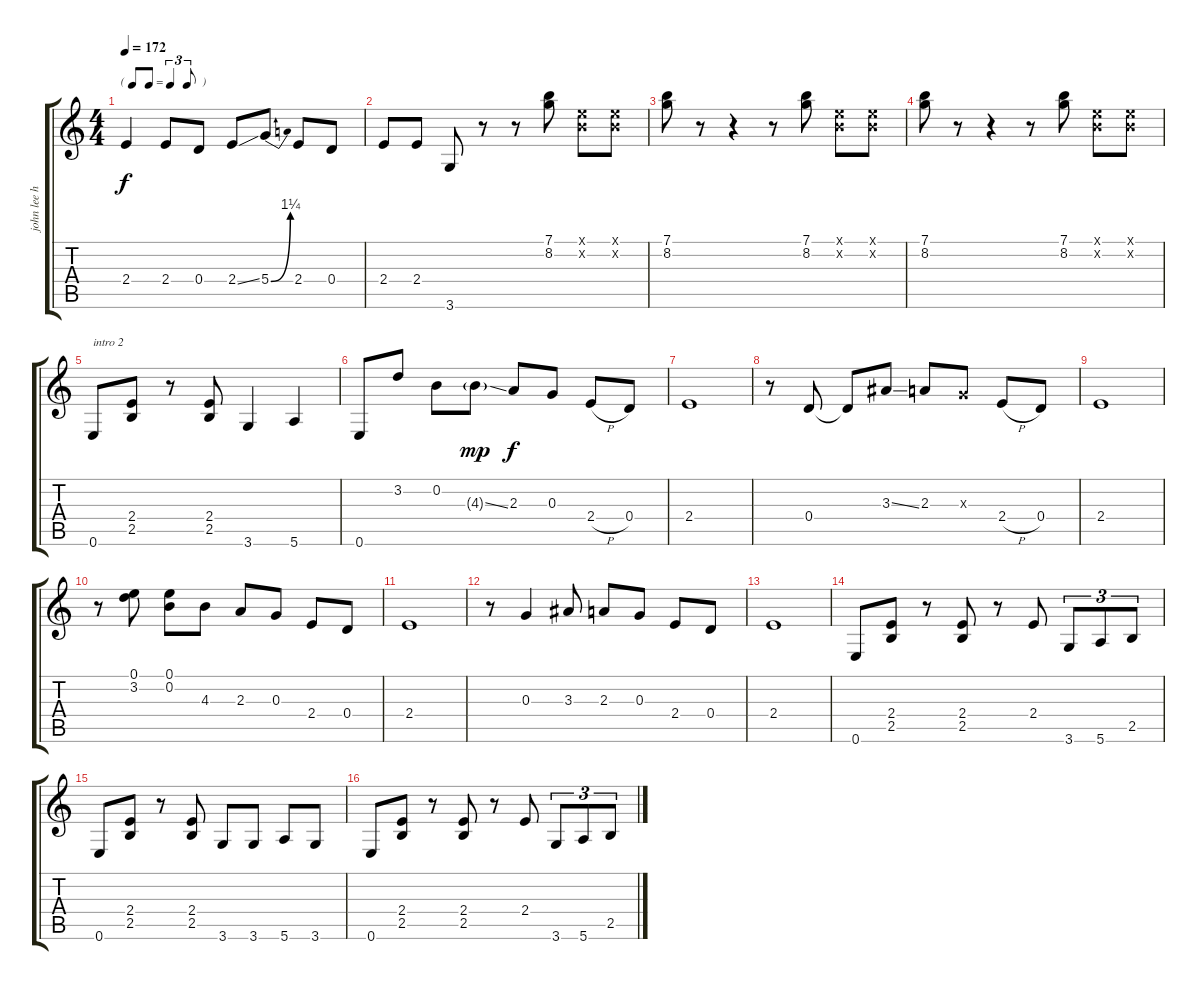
\track ("john lee hooker" "john lee h") {instrument acousticguitarsteel}
\staff {score tabs}
\tuning (E4 B3 G3 D3 A2 E2) {hide}
\ts (4 4)
\tf triplet8th
\tempo 172
\clef g2
\ks c
2.4.4{dy f} 2.4.8 0.4.8 2.4{ss}.8 5.4{be (bend 0 0 60 5)}.8 2.4.8 0.4.8 |
2.4.8 2.4.8 3.6.8 r.8 r.8 (7.1 8.2).8 (0.1{x} 0.2{x}).8 (0.1{x} 0.2{x}).8 |
(7.1 8.2).8 r.8 r.4 r.8 (7.1 8.2).8 (0.1{x} 0.2{x}).8 (0.1{x} 0.2{x}).8 |
(7.1 8.2).8 r.8 r.4 r.8 (7.1 8.2).8 (0.1{x} 0.2{x}).8 (0.1{x} 0.2{x}).8 |
0.6.8{txt "intro 2"} (2.4 2.5).8 r.8 (2.4 2.5).8 3.6.4 5.6.4 |
0.6.8 3.2.8 0.2.8 4.3{ss g}.8{dy mp} 2.3.8{dy f} 0.3.8 2.4{h}.8 0.4.8 |
2.4.1 |
r.8 0.4.8 0.4{t}.8 3.3{ss}.8 2.3.8 0.3{x}.8 2.4{h}.8 0.4.8 |
2.4.1 |
r.8 (0.1 3.2).8 (0.1 0.2).8 4.3.8 2.3.8 0.3.8 2.4.8 0.4.8 |
2.4.1 |
r.8 0.3.4 3.3.8 2.3.8 0.3.8 2.4.8 0.4.8 |
2.4.1 |
0.6.8 (2.4 2.5).8 r.8 (2.4 2.5).8 r.8 2.4.8 3.6.8{tu (3 2)} 5.6.8{tu (3 2)} 2.5.8{tu (3 2)} |
0.6.8 (2.4 2.5).8 r.8 (2.4 2.5).8 3.6.8 3.6.8 5.6.8 3.6.8 |
0.6.8 (2.4 2.5).8 r.8 (2.4 2.5).8 r.8 2.4.8 3.6.8{tu (3 2)} 5.6.8{tu (3 2)} 2.5.8{tu (3 2)}
